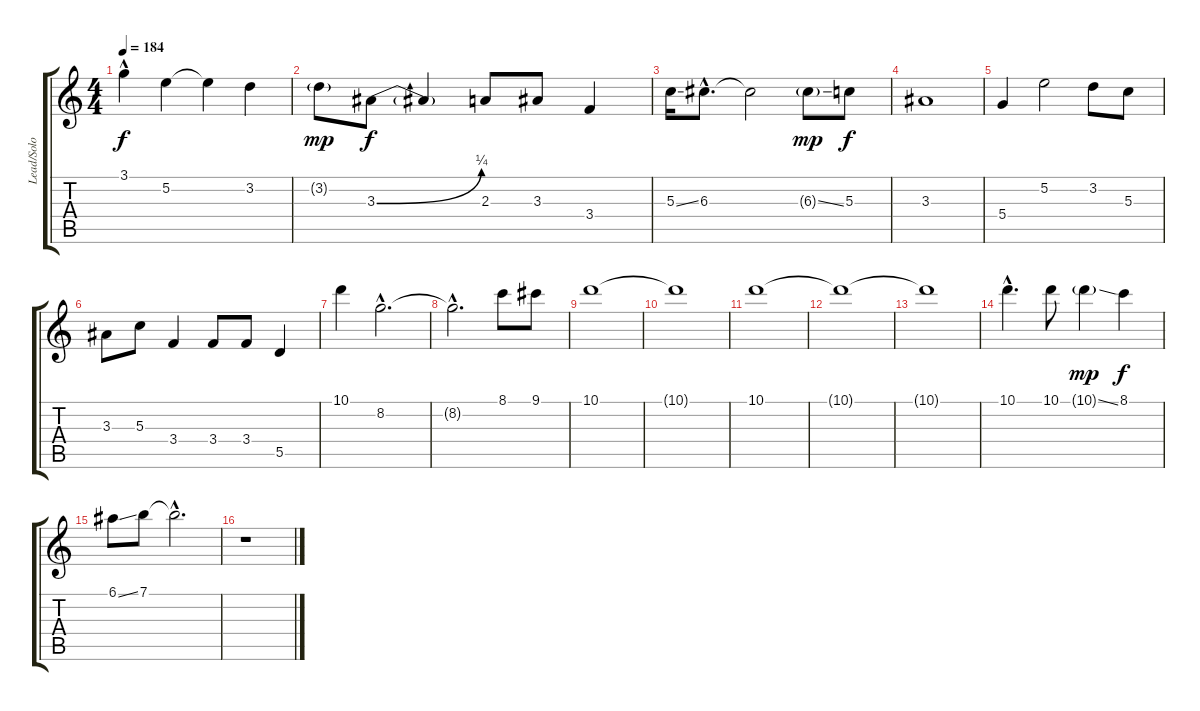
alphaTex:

\track ("Lead/Solo" "Lead/Solo") {instrument distortionguitar}
\staff {score tabs}
\tuning (E4 B3 G3 D3 A2 E2) {hide}
\ts (4 4)
\tempo 184
\clef g2
\ks c
3.1{hac}.4{dy f} 5.2.4 5.2{t}.4 3.2.4 |
3.2{g}.8{dy mp} 3.3{be (bend 0 0 60 1)}.8{dy f} 3.3{t}.4 2.3.8 3.3.8 3.4.4 |
5.3{ss}.16 6.3{hac}.8{d} 6.3{t}.2 6.3{ss g}.8{dy mp} 5.3.8{dy f} |
3.3.1 |
5.4.4 5.2.2 3.2.8 5.3.8 |
3.3.8 5.3.8 3.4.4 3.4.8 3.4.8 5.5.4 |
10.1.4 8.2{hac}.2{d} |
8.2{hac t}.2{d} 8.1.8 9.1.8 |
10.1.1 |
10.1{t}.1 |
10.1.1 |
10.1{t}.1 |
10.1{t}.1 |
10.1{hac}.4{d} 10.1.8 10.1{ss g}.4{dy mp} 8.1.4{dy f} |
6.1{ss}.8 7.1.8 7.1{hac t}.2{d} |
r.1
